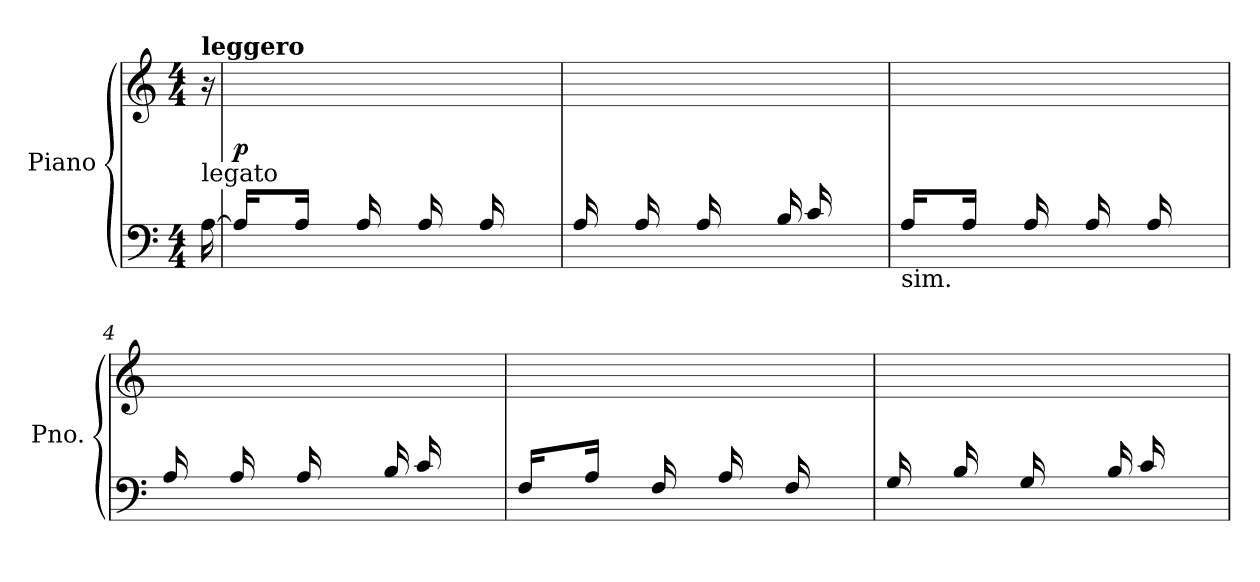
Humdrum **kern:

**kern	**kern	**dynam
*part1	*part1	*part1
*staff2	*staff1	*staff1/2
*I"Piano	*	*
*I'Pno.	*	*
*clefF4	*clefG2	*
*k[]	*k[]	*
*M4/4	*M4/4	*
*MM60	*MM60	*
=	=	=
!	!LO:TX:a:B:t=leggero	!
!LO:TX:a:t=legato	!	!
[16A\	16r	.
=1	=1	=1
*^	*	*
!	!	!	!LO:DY:b
16A/LL]	1ryy	16ryy	p
8ryy	.	16e\	.
.	.	16a\	.
16A/JJ	.	16ryy	.
8ryy	.	16e\LL	.
.	.	16a\	.
16A/	.	16ryy	.
8ryy	.	16e\JJ	.
.	.	16a\LL	.
16A/	.	16ryy	.
8ryy	.	16e\	.
.	.	16a\JJ	.
16A/LL	.	16ryy	.
8.ryy	.	16e\	.
.	.	16b\	.
.	.	16e\JJ	.
=2	=2	=2	=2
16A/LL	1ryy	16ryy	.
8ryy	.	16e\	.
.	.	16a\	.
16A/JJ	.	16ryy	.
8ryy	.	16e\LL	.
.	.	16a\	.
16A/	.	16ryy	.
4ryy	.	16e\JJ	.
.	.	8.a\L	.
16B/Jk	.	8ryy	.
16c/LL	.	.	.
8.ryy	.	16e\	.
.	.	16g\	.
.	.	16b\JJ	.
!!LO:LB:g=z
=3	=3	=3	=3
!LO:TX:b:t=sim.	!	!	!
16A/LL	1ryy	16ryy	.
8ryy	.	16e\	.
.	.	16a\	.
16A/JJ	.	16ryy	.
8ryy	.	16e\LL	.
.	.	16a\	.
16A/	.	16ryy	.
8ryy	.	16e\JJ	.
.	.	16a\LL	.
16A/	.	16ryy	.
8ryy	.	16e\	.
.	.	16a\JJ	.
16A/LL	.	16ryy	.
8.ryy	.	16e\	.
.	.	16b\	.
.	.	16e\JJ	.
=4	=4	=4	=4
16A/LL	1ryy	16ryy	.
8ryy	.	16e\	.
.	.	16a\	.
16A/JJ	.	16ryy	.
8ryy	.	16e\LL	.
.	.	16a\	.
16A/	.	16ryy	.
4ryy	.	16e\JJ	.
.	.	8.a\L	.
16B/Jk	.	8ryy	.
16c/LL	.	.	.
8.ryy	.	16e\	.
.	.	16g\	.
.	.	16b\JJ	.
=5	=5	=5	=5
16F/LL	1ryy	16ryy	.
8ryy	.	16e\	.
.	.	16a\	.
16A/JJ	.	16ryy	.
8ryy	.	16e\LL	.
.	.	16a\	.
16F/	.	16ryy	.
8ryy	.	16e\JJ	.
.	.	16a\LL	.
16A/	.	16ryy	.
8ryy	.	16e\	.
.	.	16a\JJ	.
16F/LL	.	16ryy	.
8.ryy	.	16e\	.
.	.	16a\	.
.	.	16e\JJ	.
!!LO:LB:g=z
=6	=6	=6	=6
16G/LL	1ryy	16ryy	.
8ryy	.	16e\	.
.	.	16a\	.
16B/JJ	.	16ryy	.
8ryy	.	16e\LL	.
.	.	16a\	.
16G/	.	16ryy	.
4ryy	.	16e\JJ	.
.	.	8.a\L	.
16B/Jk	.	8ryy	.
16c/LL	.	.	.
8.ryy	.	16e\	.
.	.	16g\	.
.	.	16b\JJ	.
*v	*v	*	*
=	=	=
*-	*-	*-
